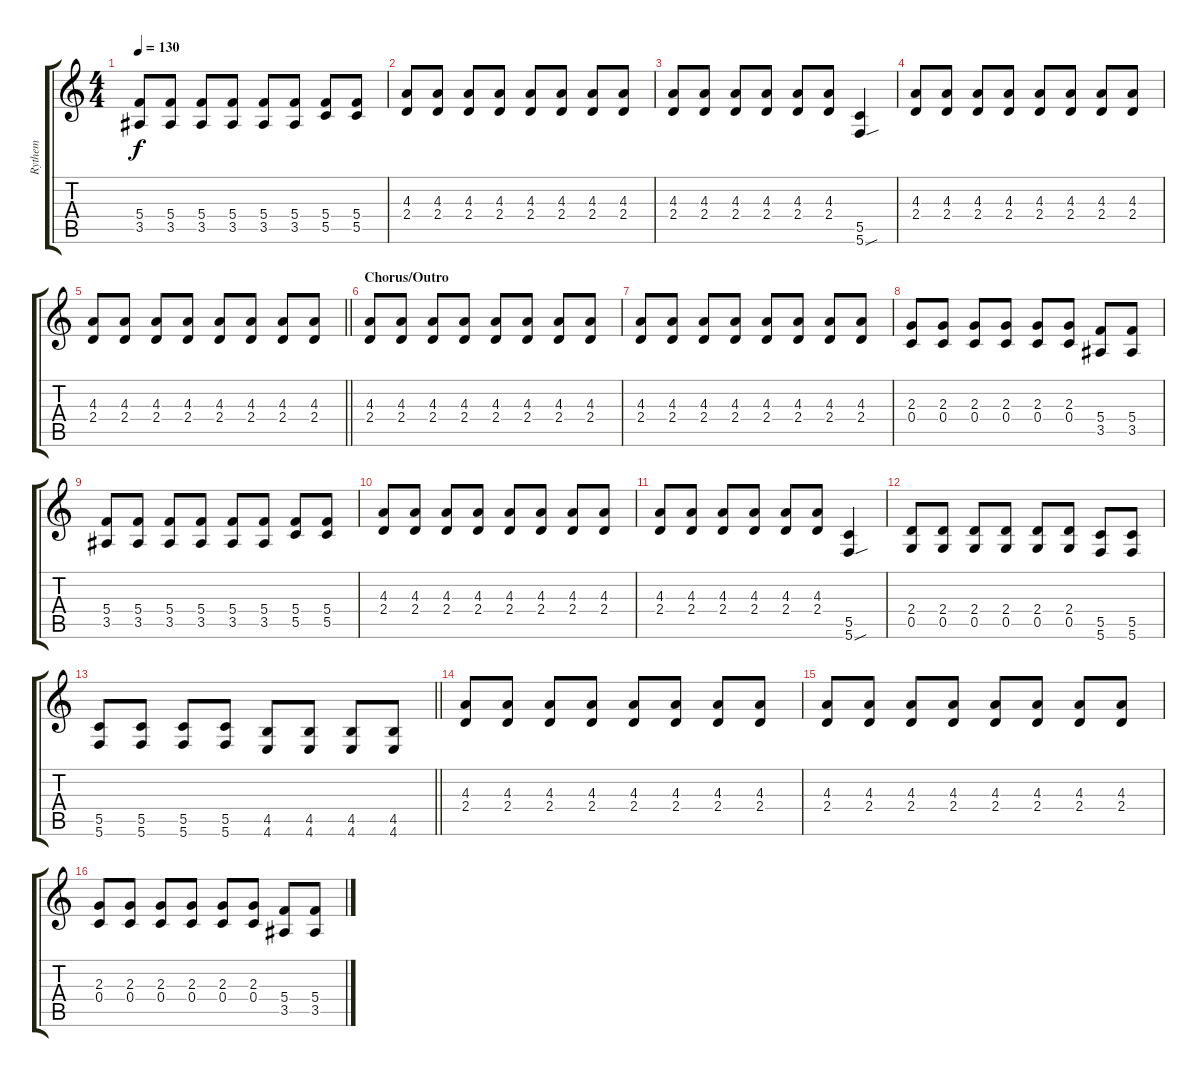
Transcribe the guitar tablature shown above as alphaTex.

\track ("Rythem" "Rythem") {instrument distortionguitar}
\staff {score tabs}
\tuning (D4 A3 F3 C3 G2 C2) {hide}
\ts (4 4)
\tempo 130
\clef g2
\ks c
(5.4 3.5).8{dy f} (5.4 3.5).8 (5.4 3.5).8 (5.4 3.5).8 (5.4 3.5).8 (5.4 3.5).8 (5.4 5.5).8 (5.4 5.5).8 |
(4.3 2.4).8 (4.3 2.4).8 (4.3 2.4).8 (4.3 2.4).8 (4.3 2.4).8 (4.3 2.4).8 (4.3 2.4).8 (4.3 2.4).8 |
(4.3 2.4).8 (4.3 2.4).8 (4.3 2.4).8 (4.3 2.4).8 (4.3 2.4).8 (4.3 2.4).8 (5.5 5.6{sou}).4 |
(4.3 2.4).8 (4.3 2.4).8 (4.3 2.4).8 (4.3 2.4).8 (4.3 2.4).8 (4.3 2.4).8 (4.3 2.4).8 (4.3 2.4).8 |
\barLineRight lightlight
(4.3 2.4).8 (4.3 2.4).8 (4.3 2.4).8 (4.3 2.4).8 (4.3 2.4).8 (4.3 2.4).8 (4.3 2.4).8 (4.3 2.4).8 |
\section ("" "Chorus/Outro")
(4.3 2.4).8 (4.3 2.4).8 (4.3 2.4).8 (4.3 2.4).8 (4.3 2.4).8 (4.3 2.4).8 (4.3 2.4).8 (4.3 2.4).8 |
(4.3 2.4).8 (4.3 2.4).8 (4.3 2.4).8 (4.3 2.4).8 (4.3 2.4).8 (4.3 2.4).8 (4.3 2.4).8 (4.3 2.4).8 |
(2.3 0.4).8 (2.3 0.4).8 (2.3 0.4).8 (2.3 0.4).8 (2.3 0.4).8 (2.3 0.4).8 (5.4 3.5).8 (5.4 3.5).8 |
(5.4 3.5).8 (5.4 3.5).8 (5.4 3.5).8 (5.4 3.5).8 (5.4 3.5).8 (5.4 3.5).8 (5.4 5.5).8 (5.4 5.5).8 |
(4.3 2.4).8 (4.3 2.4).8 (4.3 2.4).8 (4.3 2.4).8 (4.3 2.4).8 (4.3 2.4).8 (4.3 2.4).8 (4.3 2.4).8 |
(4.3 2.4).8 (4.3 2.4).8 (4.3 2.4).8 (4.3 2.4).8 (4.3 2.4).8 (4.3 2.4).8 (5.5 5.6{sou}).4 |
(2.4 0.5).8 (2.4 0.5).8 (2.4 0.5).8 (2.4 0.5).8 (2.4 0.5).8 (2.4 0.5).8 (5.5 5.6).8 (5.5 5.6).8 |
\barLineRight lightlight
(5.5 5.6).8 (5.5 5.6).8 (5.5 5.6).8 (5.5 5.6).8 (4.5 4.6).8 (4.5 4.6).8 (4.5 4.6).8 (4.5 4.6).8 |
(4.3 2.4).8 (4.3 2.4).8 (4.3 2.4).8 (4.3 2.4).8 (4.3 2.4).8 (4.3 2.4).8 (4.3 2.4).8 (4.3 2.4).8 |
(4.3 2.4).8 (4.3 2.4).8 (4.3 2.4).8 (4.3 2.4).8 (4.3 2.4).8 (4.3 2.4).8 (4.3 2.4).8 (4.3 2.4).8 |
(2.3 0.4).8 (2.3 0.4).8 (2.3 0.4).8 (2.3 0.4).8 (2.3 0.4).8 (2.3 0.4).8 (5.4 3.5).8 (5.4 3.5).8
